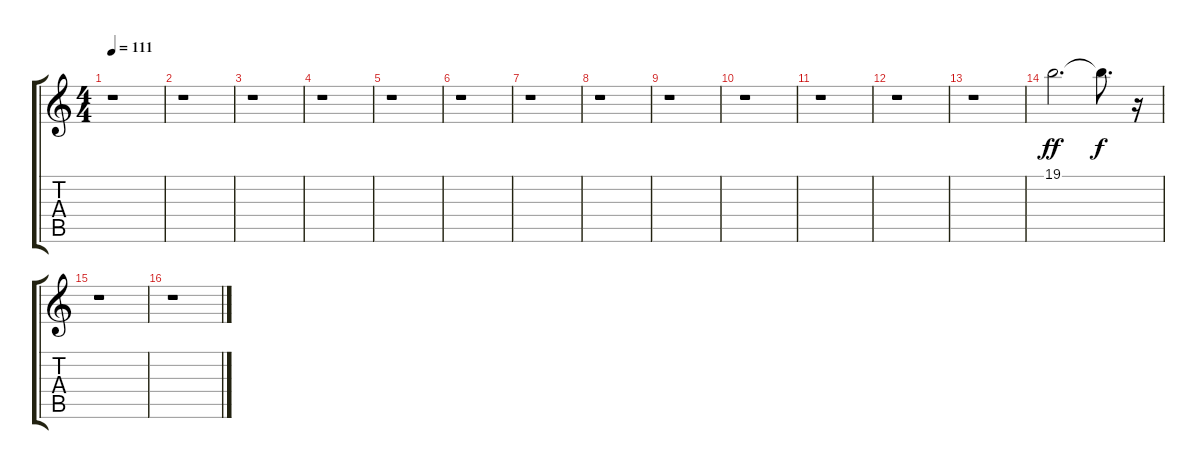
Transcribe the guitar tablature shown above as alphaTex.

\track "" {instrument synthstrings1}
\staff {score tabs}
\tuning (E4 B3 G3 D3 A2 E2) {hide}
\ts (4 4)
\tempo 111
\clef g2
\ks c
r.1{dy f} |
r.1 |
r.1 |
r.1 |
r.1 |
r.1 |
r.1 |
r.1 |
r.1 |
r.1 |
r.1 |
r.1 |
r.1 |
19.1.2{d dy ff} 19.1{t}.8{d dy f} r.16 |
r.1 |
r.1
